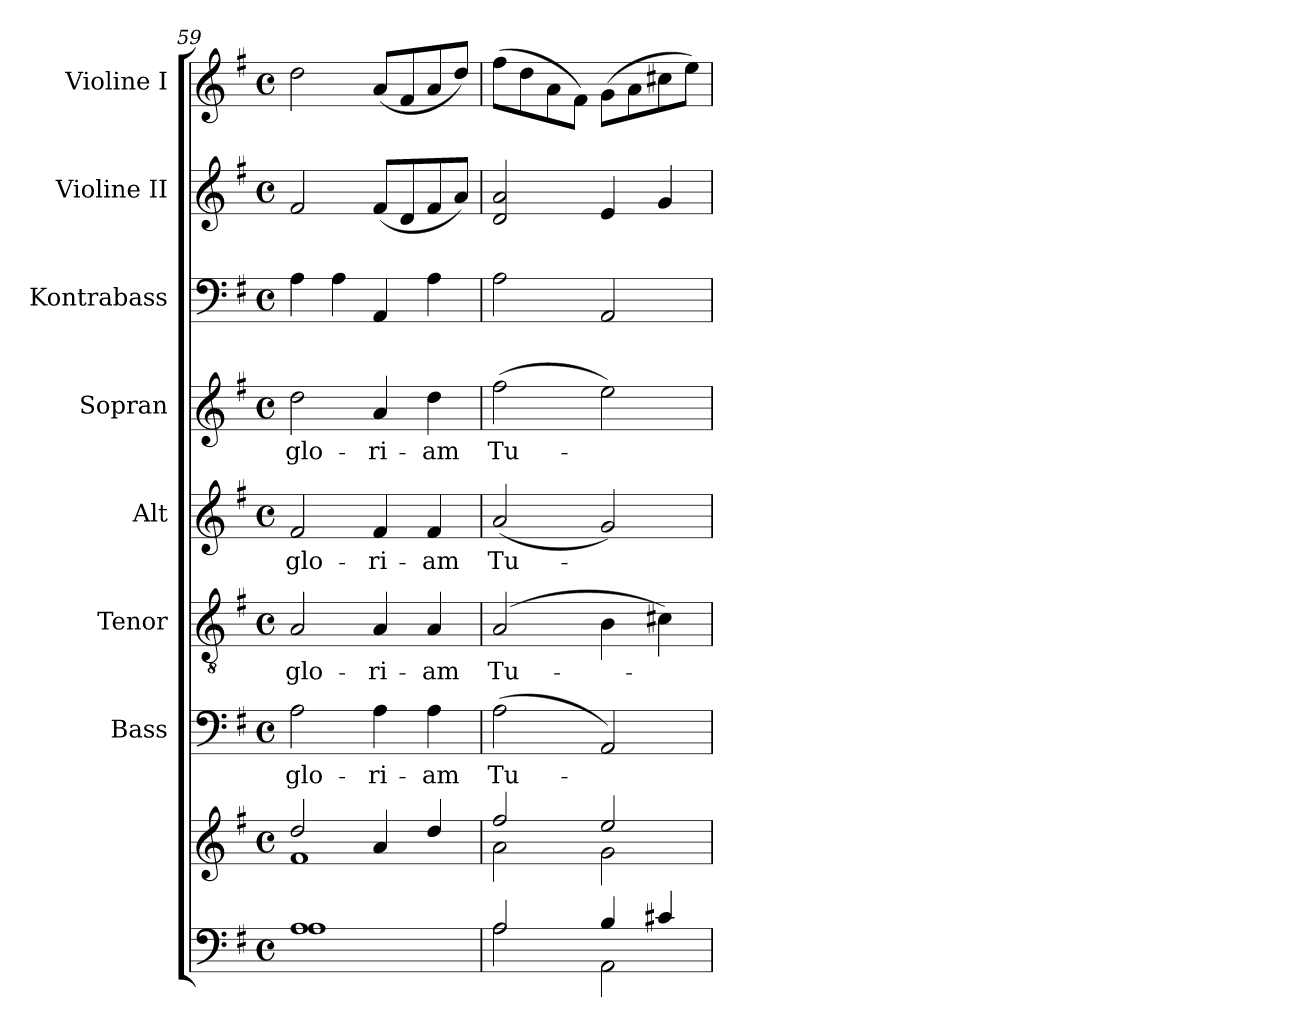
**kern	**kern	**kern	**text	**kern	**text	**kern	**text	**kern	**text	**kern	**kern	**kern
*part8	*part8	*part7	*part7	*part6	*part6	*part5	*part5	*part4	*part4	*part3	*part2	*part1
*staff9	*staff8	*staff7	*staff7	*staff6	*staff6	*staff5	*staff5	*staff4	*staff4	*staff3	*staff2	*staff1
*	*	*I"Bass	*	*I"Tenor	*	*I"Alt	*	*I"Sopran	*	*I"Kontrabass	*I"Violine II	*I"Violine I
*	*	*I'B.	*	*I'T.	*	*I'A.	*	*I'S.	*	*I'Kb.	*I'Vl. II	*I'Vl. I
*clefF4	*clefG2	*clefF4	*	*clefGv2	*	*clefG2	*	*clefG2	*	*clefF4	*clefG2	*clefG2
*	*	*	*	*	*	*	*	*	*	*ITrd7c12	*	*
*k[f#]	*k[f#]	*k[f#]	*	*k[f#]	*	*k[f#]	*	*k[f#]	*	*k[f#]	*k[f#]	*k[f#]
*G:	*G:	*G:	*	*G:	*	*G:	*	*G:	*	*G:	*G:	*G:
*M4/4	*M4/4	*M4/4	*	*M4/4	*	*M4/4	*	*M4/4	*	*M4/4	*M4/4	*M4/4
*met(c)	*met(c)	*met(c)	*	*met(c)	*	*met(c)	*	*met(c)	*	*met(c)	*met(c)	*met(c)
=59	=59	=59	=59	=59	=59	=59	=59	=59	=59	=59	=59	=59
*^	*^	*	*	*	*	*	*	*	*	*	*	*
!	!	!	!	!	!LO:LY:b	!	!LO:LY:b	!	!LO:LY:b	!	!LO:LY:b	!	!	!
1A	1A	2dd/	1f#	2A\	glo-	2A/	glo-	2f#/	glo-	2dd\	glo-	4AA\	2f#/	2dd\
.	.	.	.	.	.	.	.	.	.	.	.	4AA\	.	.
!	!	!	!	!	!LO:LY:b	!	!LO:LY:b	!	!LO:LY:b	!	!LO:LY:b	!	!	!
.	.	4a/	.	4A\	-ri-	4A/	-ri-	4f#/	-ri-	4a/	-ri-	4AAA/	(<8f#/L	(<8a/L
.	.	.	.	.	.	.	.	.	.	.	.	.	8d/	8f#/
!	!	!	!	!	!LO:LY:b	!	!LO:LY:b	!	!LO:LY:b	!	!LO:LY:b	!	!	!
.	.	4dd/	.	4A\	-am	4A/	-am	4f#/	-am	4dd\	-am	4AA\	8f#/	8a/
.	.	.	.	.	.	.	.	.	.	.	.	.	8a/J)	8dd/J)
!!LO:PB:g=z
=60	=60	=60	=60	=60	=60	=60	=60	=60	=60	=60	=60	=60	=60	=60
!	!	!	!	!	!LO:LY:b	!	!LO:LY:b	!	!LO:LY:b	!	!LO:LY:b	!	!	!
2A/	2A\	2ff#/	2a\	(>2A\	Tu-	(2A/	Tu-	(<2a/	Tu-	(>2ff#\	Tu-	2AA\	2d/ 2a/	(>8ff#\L
.	.	.	.	.	.	.	.	.	.	.	.	.	.	8dd\
.	.	.	.	.	.	.	.	.	.	.	.	.	.	8a\
.	.	.	.	.	.	.	.	.	.	.	.	.	.	8f#\J)
4B/	2AA\	2ee/	2g\	2AA/)	.	4B\	.	2g/)	.	2ee\)	.	2AAA/	4e/	(>8g\L
.	.	.	.	.	.	.	.	.	.	.	.	.	.	8a\
4c#X/	.	.	.	.	.	4c#X\)	.	.	.	.	.	.	4g/	8cc#X\
.	.	.	.	.	.	.	.	.	.	.	.	.	.	8ee\J)
*v	*v	*	*	*	*	*	*	*	*	*	*	*	*	*
*	*v	*v	*	*	*	*	*	*	*	*	*	*	*
=	=	=	=	=	=	=	=	=	=	=	=	=
*-	*-	*-	*-	*-	*-	*-	*-	*-	*-	*-	*-	*-
